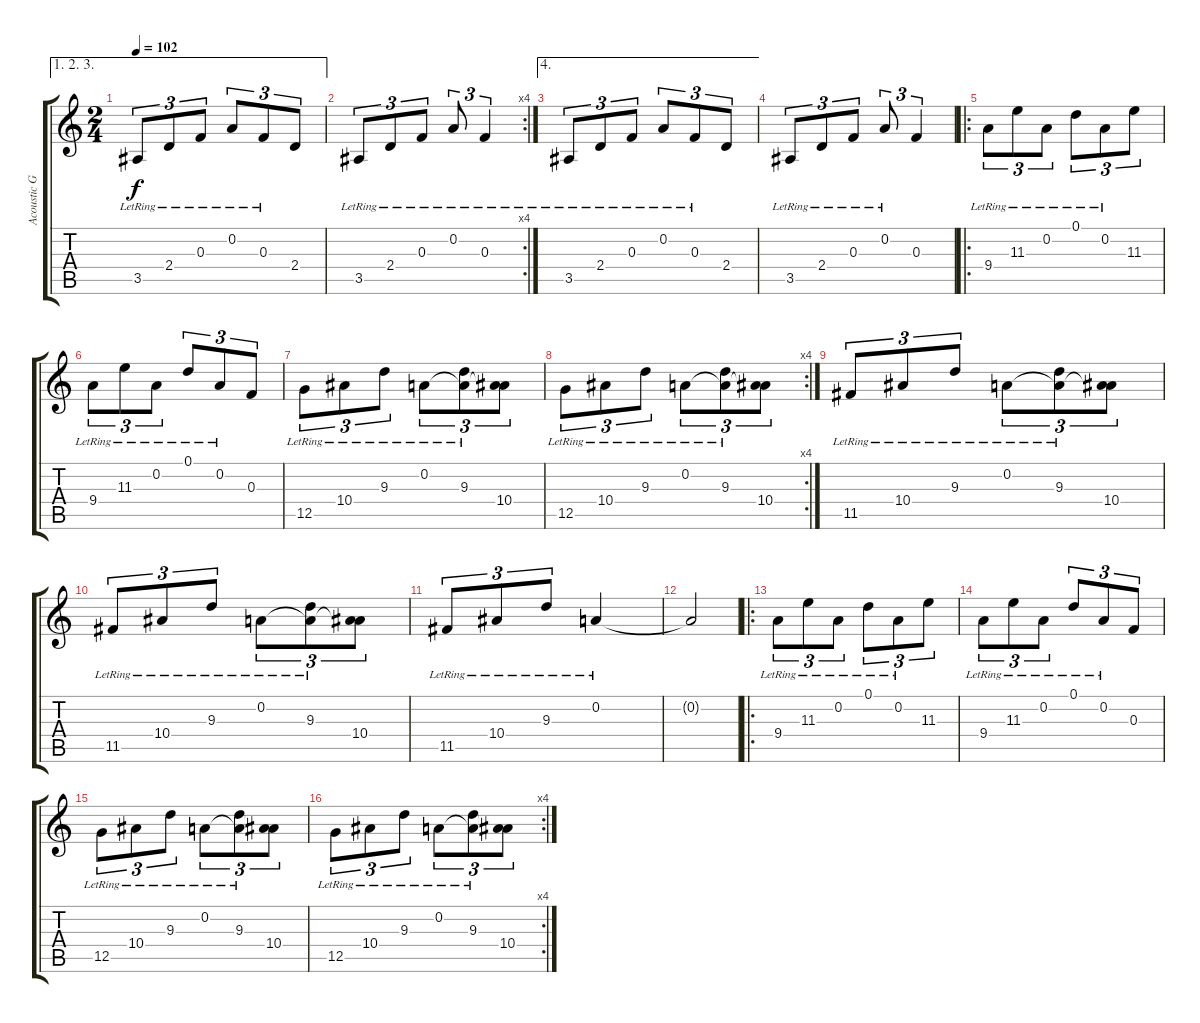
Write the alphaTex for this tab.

\track ("Acoustic Guitar" "Acoustic G") {instrument electricguitarjazz}
\staff {score tabs}
\tuning (D4 A3 F3 C3 G2 D2) {hide}
\ae (1 2 3)
\ts (2 4)
\tempo 102
\clef g2
\ks c
3.5{lr}.8{tu (3 2) dy f} 2.4{lr}.8{tu (3 2)} 0.3{lr}.8{tu (3 2)} 0.2{lr}.8{tu (3 2)} 0.3{lr}.8{tu (3 2)} 2.4.8{tu (3 2)} |
\rc 4
3.5{lr}.8{tu (3 2)} 2.4{lr}.8{tu (3 2)} 0.3{lr}.8{tu (3 2)} 0.2{lr}.8{tu (3 2)} 0.3{lr}.4{tu (3 2)} |
\ae 4
3.5{lr}.8{tu (3 2)} 2.4{lr}.8{tu (3 2)} 0.3{lr}.8{tu (3 2)} 0.2{lr}.8{tu (3 2)} 0.3{lr}.8{tu (3 2)} 2.4.8{tu (3 2)} |
3.5{lr}.8{tu (3 2)} 2.4{lr}.8{tu (3 2)} 0.3{lr}.8{tu (3 2)} 0.2{lr}.8{tu (3 2)} 0.3.4{tu (3 2)} |
\ro
9.4{lr}.8{tu (3 2) volume 9} 11.3{lr}.8{tu (3 2)} 0.2{lr}.8{tu (3 2)} 0.1{lr}.8{tu (3 2)} 0.2{lr}.8{tu (3 2)} 11.3.8{tu (3 2)} |
9.4{lr}.8{tu (3 2)} 11.3{lr}.8{tu (3 2)} 0.2{lr}.8{tu (3 2)} 0.1{lr}.8{tu (3 2)} 0.2{lr}.8{tu (3 2)} 0.3.8{tu (3 2)} |
12.5{lr}.8{tu (3 2)} 10.4{lr}.8{tu (3 2)} 9.3{lr}.8{tu (3 2)} 0.2{lr}.8{tu (3 2)} (0.2{t} 9.3{lr}).8{tu (3 2)} (0.2{t} 10.4).8{tu (3 2)} |
\rc 4
12.5{lr}.8{tu (3 2)} 10.4{lr}.8{tu (3 2)} 9.3{lr}.8{tu (3 2)} 0.2{lr}.8{tu (3 2)} (0.2{t} 9.3{lr}).8{tu (3 2)} (0.2{t} 10.4).8{tu (3 2)} |
11.5{lr}.8{tu (3 2)} 10.4{lr}.8{tu (3 2)} 9.3{lr}.8{tu (3 2)} 0.2{lr}.8{tu (3 2)} (0.2{t} 9.3{lr}).8{tu (3 2)} (0.2{t} 10.4).8{tu (3 2)} |
11.5{lr}.8{tu (3 2)} 10.4{lr}.8{tu (3 2)} 9.3{lr}.8{tu (3 2)} 0.2{lr}.8{tu (3 2)} (0.2{t} 9.3{lr}).8{tu (3 2)} (0.2{t} 10.4).8{tu (3 2)} |
11.5{lr}.8{tu (3 2)} 10.4{lr}.8{tu (3 2)} 9.3{lr}.8{tu (3 2)} 0.2{lr}.4 |
0.2{t}.2 |
\ro
9.4{lr}.8{tu (3 2) volume 9} 11.3{lr}.8{tu (3 2)} 0.2{lr}.8{tu (3 2)} 0.1{lr}.8{tu (3 2)} 0.2{lr}.8{tu (3 2)} 11.3.8{tu (3 2)} |
9.4{lr}.8{tu (3 2)} 11.3{lr}.8{tu (3 2)} 0.2{lr}.8{tu (3 2)} 0.1{lr}.8{tu (3 2)} 0.2{lr}.8{tu (3 2)} 0.3.8{tu (3 2)} |
12.5{lr}.8{tu (3 2)} 10.4{lr}.8{tu (3 2)} 9.3{lr}.8{tu (3 2)} 0.2{lr}.8{tu (3 2)} (0.2{t} 9.3{lr}).8{tu (3 2)} (0.2{t} 10.4).8{tu (3 2)} |
\rc 4
12.5{lr}.8{tu (3 2)} 10.4{lr}.8{tu (3 2)} 9.3{lr}.8{tu (3 2)} 0.2{lr}.8{tu (3 2)} (0.2{t} 9.3{lr}).8{tu (3 2)} (0.2{t} 10.4).8{tu (3 2)}
